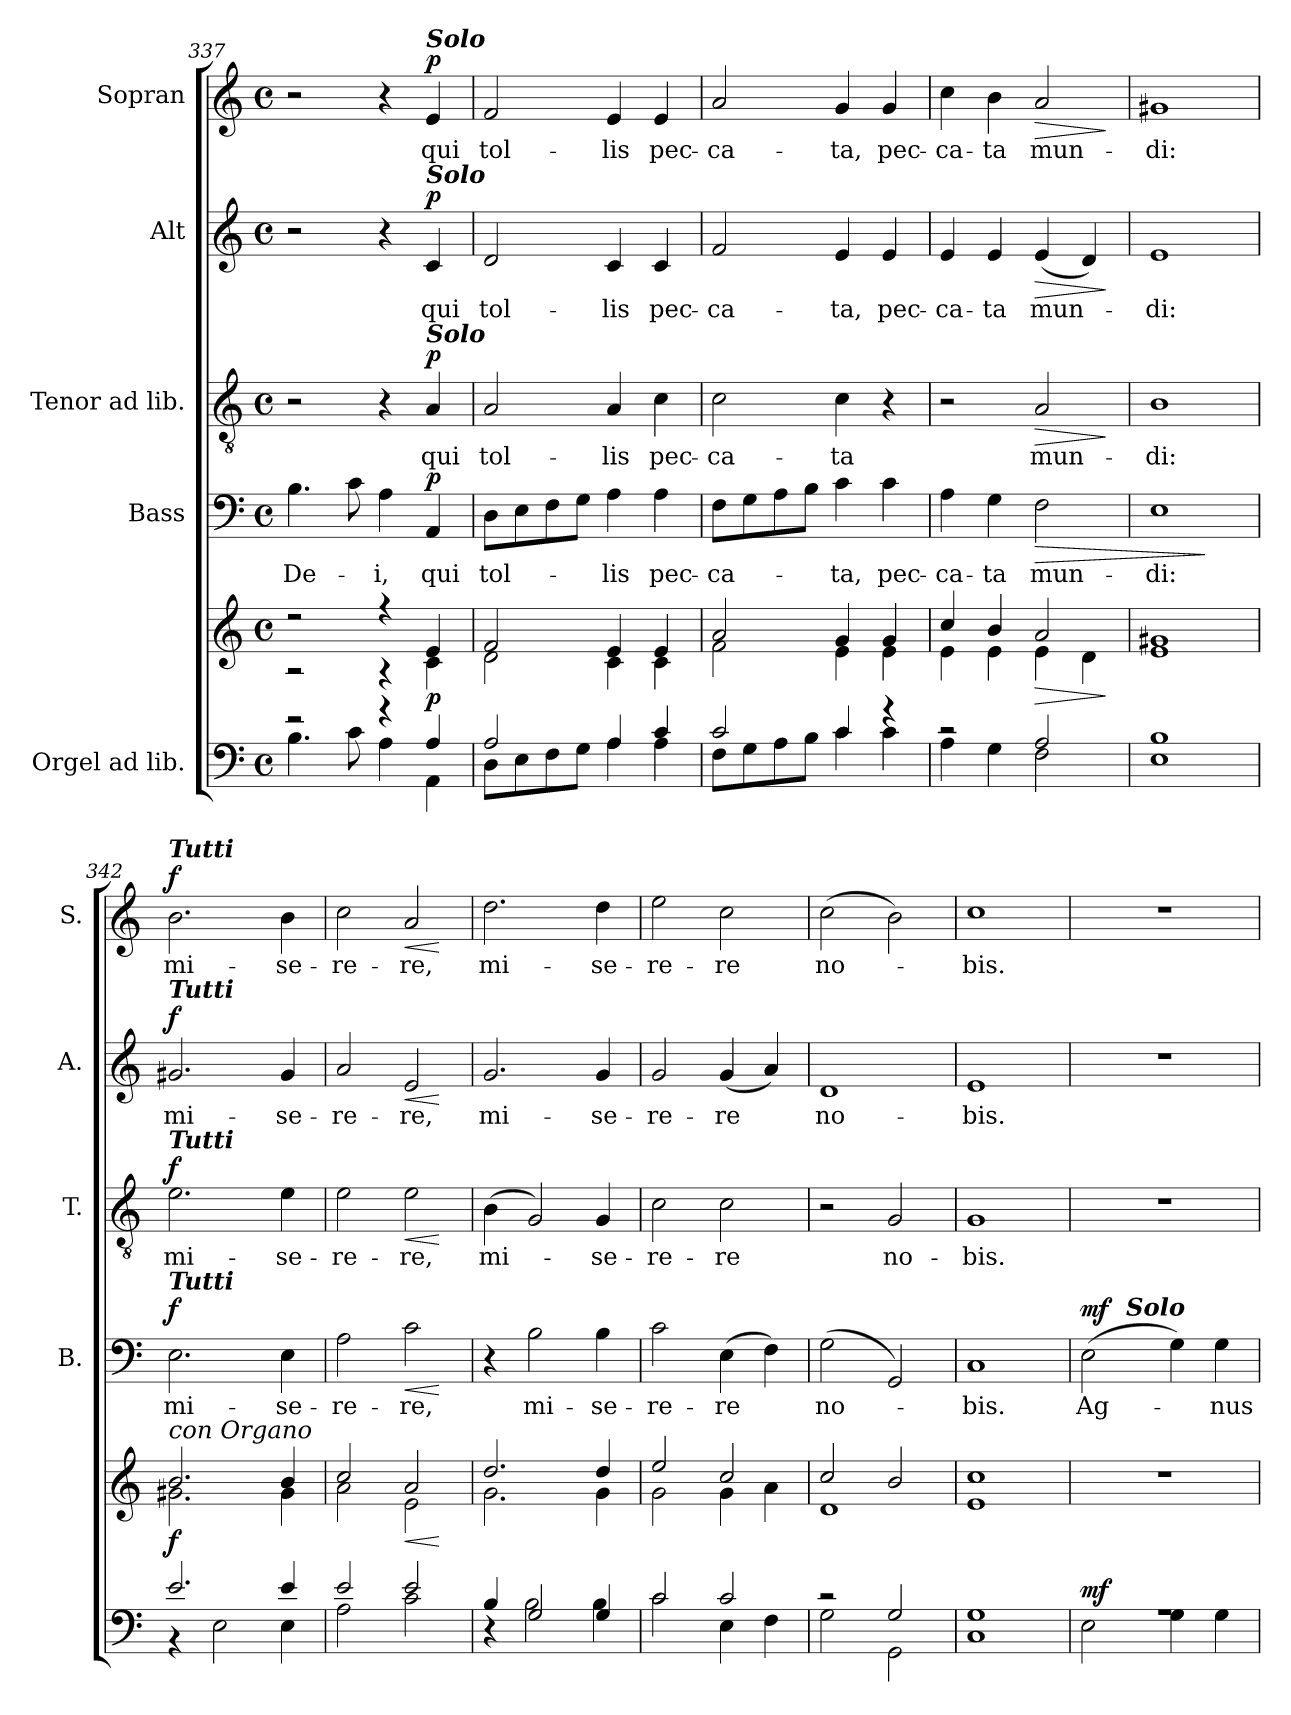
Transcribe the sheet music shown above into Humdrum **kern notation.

**kern	**kern	**dynam	**kern	**text	**dynam	**kern	**text	**dynam	**kern	**text	**dynam	**kern	**text	**dynam
*part5	*part5	*part5	*part4	*part4	*part4	*part3	*part3	*part3	*part2	*part2	*part2	*part1	*part1	*part1
*staff6	*staff5	*staff5/6	*staff4	*staff4	*staff4	*staff3	*staff3	*staff3	*staff2	*staff2	*staff2	*staff1	*staff1	*staff1
*I"Orgel ad lib.	*	*	*I"Bass	*	*	*I"Tenor ad lib.	*	*	*I"Alt	*	*	*I"Sopran	*	*
*	*	*	*I'B.	*	*	*I'T.	*	*	*I'A.	*	*	*I'S.	*	*
*clefF4	*clefG2	*	*clefF4	*	*	*clefGv2	*	*	*clefG2	*	*	*clefG2	*	*
*k[]	*k[]	*	*k[]	*	*	*k[]	*	*	*k[]	*	*	*k[]	*	*
*C:	*C:	*	*C:	*	*	*C:	*	*	*C:	*	*	*C:	*	*
*M4/4	*M4/4	*	*M4/4	*	*	*M4/4	*	*	*M4/4	*	*	*M4/4	*	*
*met(c)	*met(c)	*	*met(c)	*	*	*met(c)	*	*	*met(c)	*	*	*met(c)	*	*
=337	=337	=337	=337	=337	=337	=337	=337	=337	=337	=337	=337	=337	=337	=337
*^	*^	*	*	*	*	*	*	*	*	*	*	*	*	*
!	!	!	!	!	!	!LO:LY:b	!	!	!	!	!	!	!	!	!	!
2re	4.B\	2r	2r	.	4.B\	De-	.	2r	.	.	2r	.	.	2r	.	.
.	8c\	.	.	.	8c\	.	.	.	.	.	.	.	.	.	.	.
!	!	!	!	!	!	!LO:LY:b	!	!	!	!	!	!	!	!	!	!
4rf	4A\	4r	4r	.	4A\	-i,	.	4r	.	.	4r	.	.	4r	.	.
!	!	!	!	!	!	!	!	!	!	!	!	!	!	!LO:TX:a:Bi:t=Solo	!	!
!	!	!	!	!	!	!	!	!	!	!	!LO:TX:a:Bi:t=Solo	!	!	!	!	!
!	!	!	!	!	!	!	!	!LO:TX:a:Bi:t=Solo	!	!	!	!	!	!	!	!
!	!	!	!	!LO:DY:b	!	!LO:LY:b	!LO:DY:a	!	!LO:LY:b	!LO:DY:a	!	!LO:LY:b	!LO:DY:a	!	!LO:LY:b	!LO:DY:a
4A/	4AA\	4e/	4c\	p	4AA/	qui	p	4A/	qui	p	4c/	qui	p	4e/	qui	p
=338	=338	=338	=338	=338	=338	=338	=338	=338	=338	=338	=338	=338	=338	=338	=338	=338
!	!	!	!	!	!	!LO:LY:b	!	!	!LO:LY:b	!	!	!LO:LY:b	!	!	!LO:LY:b	!
2A/	8D\L	2f/	2d\	.	8D\L	tol-	.	2A/	tol-	.	2d/	tol-	.	2f/	tol-	.
.	8E\	.	.	.	8E\	.	.	.	.	.	.	.	.	.	.	.
.	8F\	.	.	.	8F\	.	.	.	.	.	.	.	.	.	.	.
.	8G\J	.	.	.	8G\J	.	.	.	.	.	.	.	.	.	.	.
!	!	!	!	!	!	!LO:LY:b	!	!	!LO:LY:b	!	!	!LO:LY:b	!	!	!LO:LY:b	!
4A/	4A\	4e/	4c\	.	4A\	-lis	.	4A/	-lis	.	4c/	-lis	.	4e/	-lis	.
!	!	!	!	!	!	!LO:LY:b	!	!	!LO:LY:b	!	!	!LO:LY:b	!	!	!LO:LY:b	!
4c/	4A\	4e/	4c\	.	4A\	pec-	.	4c\	pec-	.	4c/	pec-	.	4e/	pec-	.
=339	=339	=339	=339	=339	=339	=339	=339	=339	=339	=339	=339	=339	=339	=339	=339	=339
!	!	!	!	!	!	!LO:LY:b	!	!	!LO:LY:b	!	!	!LO:LY:b	!	!	!LO:LY:b	!
2c/	8F\L	2a/	2f\	.	8F\L	-ca-	.	2c\	-ca-	.	2f/	-ca-	.	2a/	-ca-	.
.	8G\	.	.	.	8G\	.	.	.	.	.	.	.	.	.	.	.
.	8A\	.	.	.	8A\	.	.	.	.	.	.	.	.	.	.	.
.	8B\J	.	.	.	8B\J	.	.	.	.	.	.	.	.	.	.	.
!	!	!	!	!	!	!LO:LY:b	!	!	!LO:LY:b	!	!	!LO:LY:b	!	!	!LO:LY:b	!
4c/	4c\	4g/	4e\	.	4c\	-ta,	.	4c\	-ta	.	4e/	-ta,	.	4g/	-ta,	.
!	!	!	!	!	!	!LO:LY:b	!	!	!	!	!	!LO:LY:b	!	!	!LO:LY:b	!
4rg	4c\	4g/	4e\	.	4c\	pec-	.	4r	.	.	4e/	pec-	.	4g/	pec-	.
!!LO:LB:g=z
=340	=340	=340	=340	=340	=340	=340	=340	=340	=340	=340	=340	=340	=340	=340	=340	=340
!	!	!	!	!	!	!LO:LY:b	!	!	!	!	!	!LO:LY:b	!	!	!LO:LY:b	!
2rc	4A\	4cc/	4e\	.	4A\	-ca-	.	2r	.	.	4e/	-ca-	.	4cc\	-ca-	.
!	!	!	!	!	!	!LO:LY:b	!	!	!	!	!	!LO:LY:b	!	!	!LO:LY:b	!
.	4G\	4b/	4e\	.	4G\	-ta	.	.	.	.	4e/	-ta	.	4b\	-ta	.
!	!	!	!	!LO:HP:b	!	!LO:LY:b	!LO:HP:b	!	!LO:LY:b	!LO:HP:b	!	!LO:LY:b	!LO:HP:b	!	!LO:LY:b	!LO:HP:b
2A/	2F\	2a/	4e\	>	2F\	mun-	>	2A/	mun-	>	(<4e/	mun-	>	2a/	mun-	>
.	.	.	4d\	.	.	.	.	.	.	.	4d/)	.	.	.	.	.
*v	*v	*	*	*	*	*	*	*	*	*	*	*	*	*	*	*
*	*v	*v	*	*	*	*	*	*	*	*	*	*	*	*	*
.	.	]	.	.	.	.	.	]	.	.	]	.	.	]
=341	=341	=341	=341	=341	=341	=341	=341	=341	=341	=341	=341	=341	=341	=341
*^	*^	*	*	*	*	*	*	*	*	*	*	*	*	*
!	!	!	!	!	!	!LO:LY:b	!	!	!LO:LY:b	!	!	!LO:LY:b	!	!	!LO:LY:b	!
1B	1E	1g#X	1e	.	1E	-di:	.	1B	-di:	.	1e	-di:	.	1g#X	-di:	.
*v	*v	*	*	*	*	*	*	*	*	*	*	*	*	*	*	*
*	*v	*v	*	*	*	*	*	*	*	*	*	*	*	*	*
.	.	.	.	.	]	.	.	.	.	.	.	.	.	.
=342	=342	=342	=342	=342	=342	=342	=342	=342	=342	=342	=342	=342	=342	=342
*^	*^	*	*	*	*	*	*	*	*	*	*	*	*	*
!	!	!	!	!	!	!	!	!	!	!	!	!	!	!LO:TX:a:Bi:t=Tutti	!	!
!	!	!	!	!	!	!	!	!	!	!	!LO:TX:a:Bi:t=Tutti	!	!	!	!	!
!	!	!	!	!	!	!	!	!LO:TX:a:Bi:t=Tutti	!	!	!	!	!	!	!	!
!	!	!	!	!	!LO:TX:a:Bi:t=Tutti	!	!	!	!	!	!	!	!	!	!	!
!	!	!LO:TX:a:i:t=con Organo	!	!	!	!	!	!	!	!	!	!	!	!	!	!
!	!	!	!	!LO:DY:b	!	!LO:LY:b	!LO:DY:a	!	!LO:LY:b	!LO:DY:a	!	!LO:LY:b	!LO:DY:a	!	!LO:LY:b	!LO:DY:a
2.e/	4r	2.b/	2.g#X\	f	2.E\	mi-	f	2.e\	mi-	f	2.g#X/	mi-	f	2.b\	mi-	f
.	2E\	.	.	.	.	.	.	.	.	.	.	.	.	.	.	.
!	!	!	!	!	!	!LO:LY:b	!	!	!LO:LY:b	!	!	!LO:LY:b	!	!	!LO:LY:b	!
4e/	4E\	4b/	4g#\	.	4E\	-se-	.	4e\	-se-	.	4g#/	-se-	.	4b\	-se-	.
=343	=343	=343	=343	=343	=343	=343	=343	=343	=343	=343	=343	=343	=343	=343	=343	=343
!	!	!	!	!	!	!LO:LY:b	!	!	!LO:LY:b	!	!	!LO:LY:b	!	!	!LO:LY:b	!
2e/	2A\	2cc/	2a\	.	2A\	-re-	.	2e\	-re-	.	2a/	-re-	.	2cc\	-re-	.
!	!	!	!	!LO:HP:b	!	!LO:LY:b	!LO:HP:b	!	!LO:LY:b	!LO:HP:b	!	!LO:LY:b	!LO:HP:b	!	!LO:LY:b	!LO:HP:b
2e/	2c\	2a/	2e\	<	2c\	-re,	<	2e\	-re,	<	2e/	-re,	<	2a/	-re,	<
*v	*v	*	*	*	*	*	*	*	*	*	*	*	*	*	*	*
*	*v	*v	*	*	*	*	*	*	*	*	*	*	*	*	*
.	.	[	.	.	[	.	.	[	.	.	[	.	.	[
=344	=344	=344	=344	=344	=344	=344	=344	=344	=344	=344	=344	=344	=344	=344
*^	*^	*	*	*	*	*	*	*	*	*	*	*	*	*
!	!	!	!	!	!	!	!	!	!LO:LY:b	!	!	!LO:LY:b	!	!	!LO:LY:b	!
4B/	4rC	2.dd/	2.g\	.	4r	.	.	(>4B\	mi-	.	2.g/	mi-	.	2.dd\	mi-	.
!	!	!	!	!	!	!LO:LY:b	!	!	!	!	!	!	!	!	!	!
2G/	2B\	.	.	.	2B\	mi-	.	2G/)	.	.	.	.	.	.	.	.
!	!	!	!	!	!	!LO:LY:b	!	!	!LO:LY:b	!	!	!LO:LY:b	!	!	!LO:LY:b	!
4G/	4B\	4dd/	4g\	.	4B\	-se-	.	4G/	-se-	.	4g/	-se-	.	4dd\	-se-	.
!!LO:PB:g=z
=345	=345	=345	=345	=345	=345	=345	=345	=345	=345	=345	=345	=345	=345	=345	=345	=345
!	!	!	!	!	!	!LO:LY:b	!	!	!LO:LY:b	!	!	!LO:LY:b	!	!	!LO:LY:b	!
2c/	2c\	2ee/	2g\	.	2c\	-re-	.	2c\	-re-	.	2g/	-re-	.	2ee\	-re-	.
!	!	!	!	!	!	!LO:LY:b	!	!	!LO:LY:b	!	!	!LO:LY:b	!	!	!LO:LY:b	!
2c/	4E\	2cc/	4g\	.	(>4E\	-re	.	2c\	-re	.	(<4g/	-re	.	2cc\	-re	.
.	4F\	.	4a\	.	4F\)	.	.	.	.	.	4a/)	.	.	.	.	.
=346	=346	=346	=346	=346	=346	=346	=346	=346	=346	=346	=346	=346	=346	=346	=346	=346
!	!	!	!	!	!	!LO:LY:b	!	!	!	!	!	!LO:LY:b	!	!	!LO:LY:b	!
2rc	2G\	2cc/	1d	.	(>2G\	no-	.	2r	.	.	1d	no-	.	(>2cc\	no-	.
!	!	!	!	!	!	!	!	!	!LO:LY:b	!	!	!	!	!	!	!
2G/	2GG\	2b/	.	.	2GG/)	.	.	2G/	no-	.	.	.	.	2b\)	.	.
=347	=347	=347	=347	=347	=347	=347	=347	=347	=347	=347	=347	=347	=347	=347	=347	=347
!	!	!	!	!	!	!LO:LY:b	!	!	!LO:LY:b	!	!	!LO:LY:b	!	!	!LO:LY:b	!
1G	1C	1cc	1e	.	1C	-bis.	.	1G	-bis.	.	1e	-bis.	.	1cc	-bis.	.
=348	=348	=348	=348	=348	=348	=348	=348	=348	=348	=348	=348	=348	=348	=348	=348	=348
!	!	!LO:TX:a:i:t=sine Organo	!	!	!	!	!	!	!	!	!	!	!	!	!	!
!	!	!	!	!LO:DY:a=2	!	!LO:LY:b	!LO:DY:a	!	!	!	!	!	!	!	!	!
*	*	*v	*v	*	*^	*	*	*	*	*	*	*	*	*	*	*
1rB	2E\	1r	mf	(>2E\	4ryy	Ag-	mf	1r	.	.	1r	.	.	1r	.	.
!	!	!	!	!	!LO:TX:a:Bi:t=Solo	!	!	!	!	!	!	!	!	!	!	!
.	.	.	.	.	2.ryy	.	.	.	.	.	.	.	.	.	.	.
.	4G\	.	.	4G\)	.	.	.	.	.	.	.	.	.	.	.	.
!	!	!	!	!	!	!LO:LY:b	!	!	!	!	!	!	!	!	!	!
.	4G\	.	.	4G\	.	-nus	.	.	.	.	.	.	.	.	.	.
*v	*v	*	*	*v	*v	*	*	*	*	*	*	*	*	*	*	*
=	=	=	=	=	=	=	=	=	=	=	=	=	=	=
*-	*-	*-	*-	*-	*-	*-	*-	*-	*-	*-	*-	*-	*-	*-
